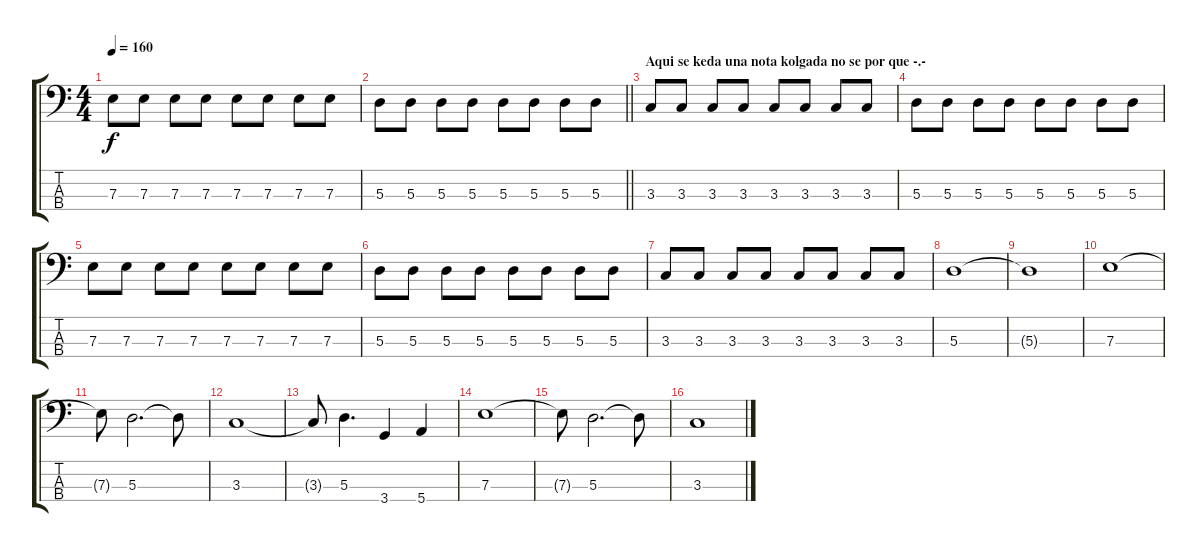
\track "" {instrument electricbassfinger}
\staff {score tabs}
\tuning (G2 D2 A1 E1) {hide}
\ts (4 4)
\tempo 160
\clef f4
\ks c
7.3.8{dy f} 7.3.8 7.3.8 7.3.8 7.3.8 7.3.8 7.3.8 7.3.8 |
\barLineRight lightlight
5.3.8 5.3.8 5.3.8 5.3.8 5.3.8 5.3.8 5.3.8 5.3.8 |
\section ("" "Aqui se keda una nota kolgada no se por que -.-")
3.3.8 3.3.8 3.3.8 3.3.8 3.3.8 3.3.8 3.3.8 3.3.8 |
5.3.8 5.3.8 5.3.8 5.3.8 5.3.8 5.3.8 5.3.8 5.3.8 |
7.3.8 7.3.8 7.3.8 7.3.8 7.3.8 7.3.8 7.3.8 7.3.8 |
5.3.8 5.3.8 5.3.8 5.3.8 5.3.8 5.3.8 5.3.8 5.3.8 |
3.3.8 3.3.8 3.3.8 3.3.8 3.3.8 3.3.8 3.3.8 3.3.8 |
5.3.1 |
5.3{t}.1 |
7.3.1 |
7.3{t}.8 5.3.2{d} 5.3{t}.8 |
3.3.1 |
3.3{t}.8 5.3.4{d} 3.4.4 5.4.4 |
7.3.1 |
7.3{t}.8 5.3.2{d} 5.3{t}.8 |
3.3.1
